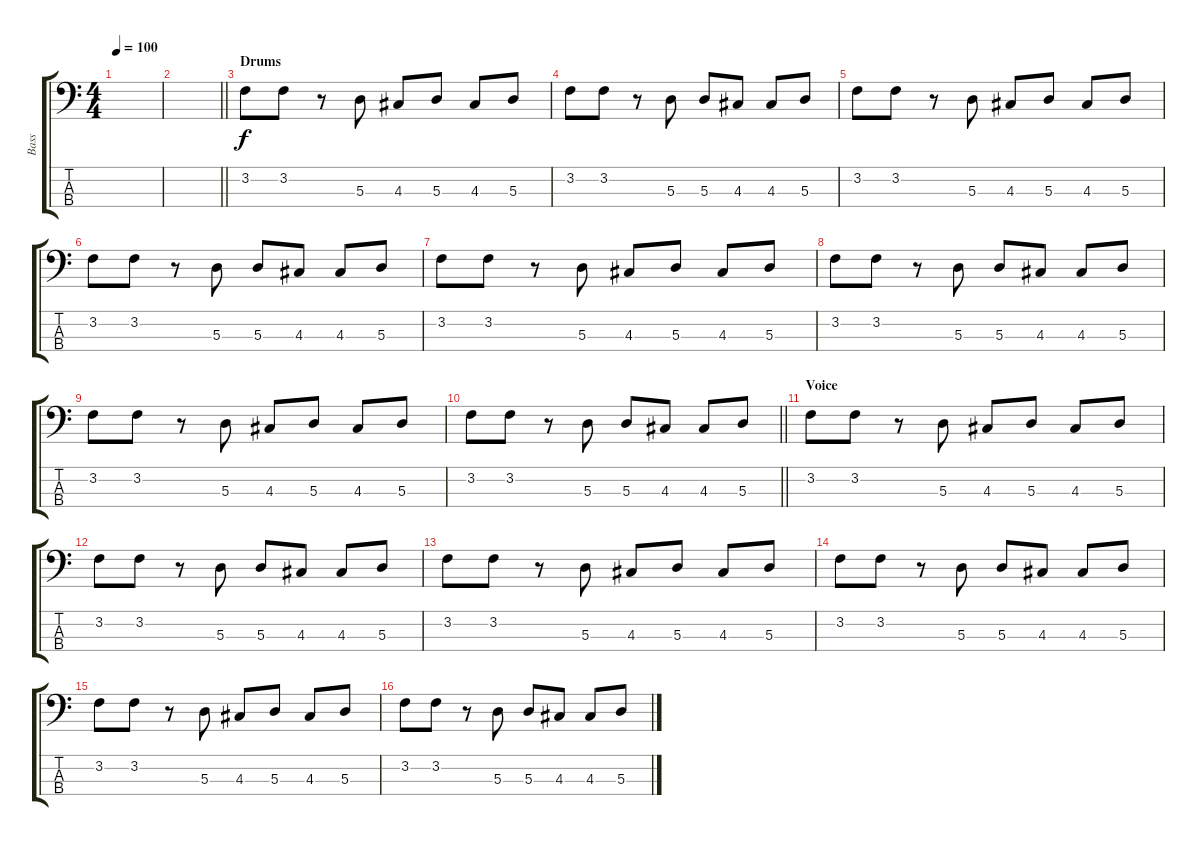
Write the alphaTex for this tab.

\track ("Bass" "Bass") {instrument electricbassfinger}
\staff {score tabs}
\tuning (G2 D2 A1 D1) {hide}
\ts (4 4)
\tempo 100
\clef f4
\ks c
|
\barLineRight lightlight
|
\section ("" "Drums")
3.2.8 3.2.8 r.8 5.3.8 4.3.8 5.3.8 4.3.8 5.3.8 |
3.2.8 3.2.8 r.8 5.3.8 5.3.8 4.3.8 4.3.8 5.3.8 |
3.2.8 3.2.8 r.8 5.3.8 4.3.8 5.3.8 4.3.8 5.3.8 |
3.2.8 3.2.8 r.8 5.3.8 5.3.8 4.3.8 4.3.8 5.3.8 |
3.2.8 3.2.8 r.8 5.3.8 4.3.8 5.3.8 4.3.8 5.3.8 |
3.2.8 3.2.8 r.8 5.3.8 5.3.8 4.3.8 4.3.8 5.3.8 |
3.2.8 3.2.8 r.8 5.3.8 4.3.8 5.3.8 4.3.8 5.3.8 |
\barLineRight lightlight
3.2.8 3.2.8 r.8 5.3.8 5.3.8 4.3.8 4.3.8 5.3.8 |
\section ("" "Voice")
3.2.8 3.2.8 r.8 5.3.8 4.3.8 5.3.8 4.3.8 5.3.8 |
3.2.8 3.2.8 r.8 5.3.8 5.3.8 4.3.8 4.3.8 5.3.8 |
3.2.8 3.2.8 r.8 5.3.8 4.3.8 5.3.8 4.3.8 5.3.8 |
3.2.8 3.2.8 r.8 5.3.8 5.3.8 4.3.8 4.3.8 5.3.8 |
3.2.8 3.2.8 r.8 5.3.8 4.3.8 5.3.8 4.3.8 5.3.8 |
3.2.8 3.2.8 r.8 5.3.8 5.3.8 4.3.8 4.3.8 5.3.8
